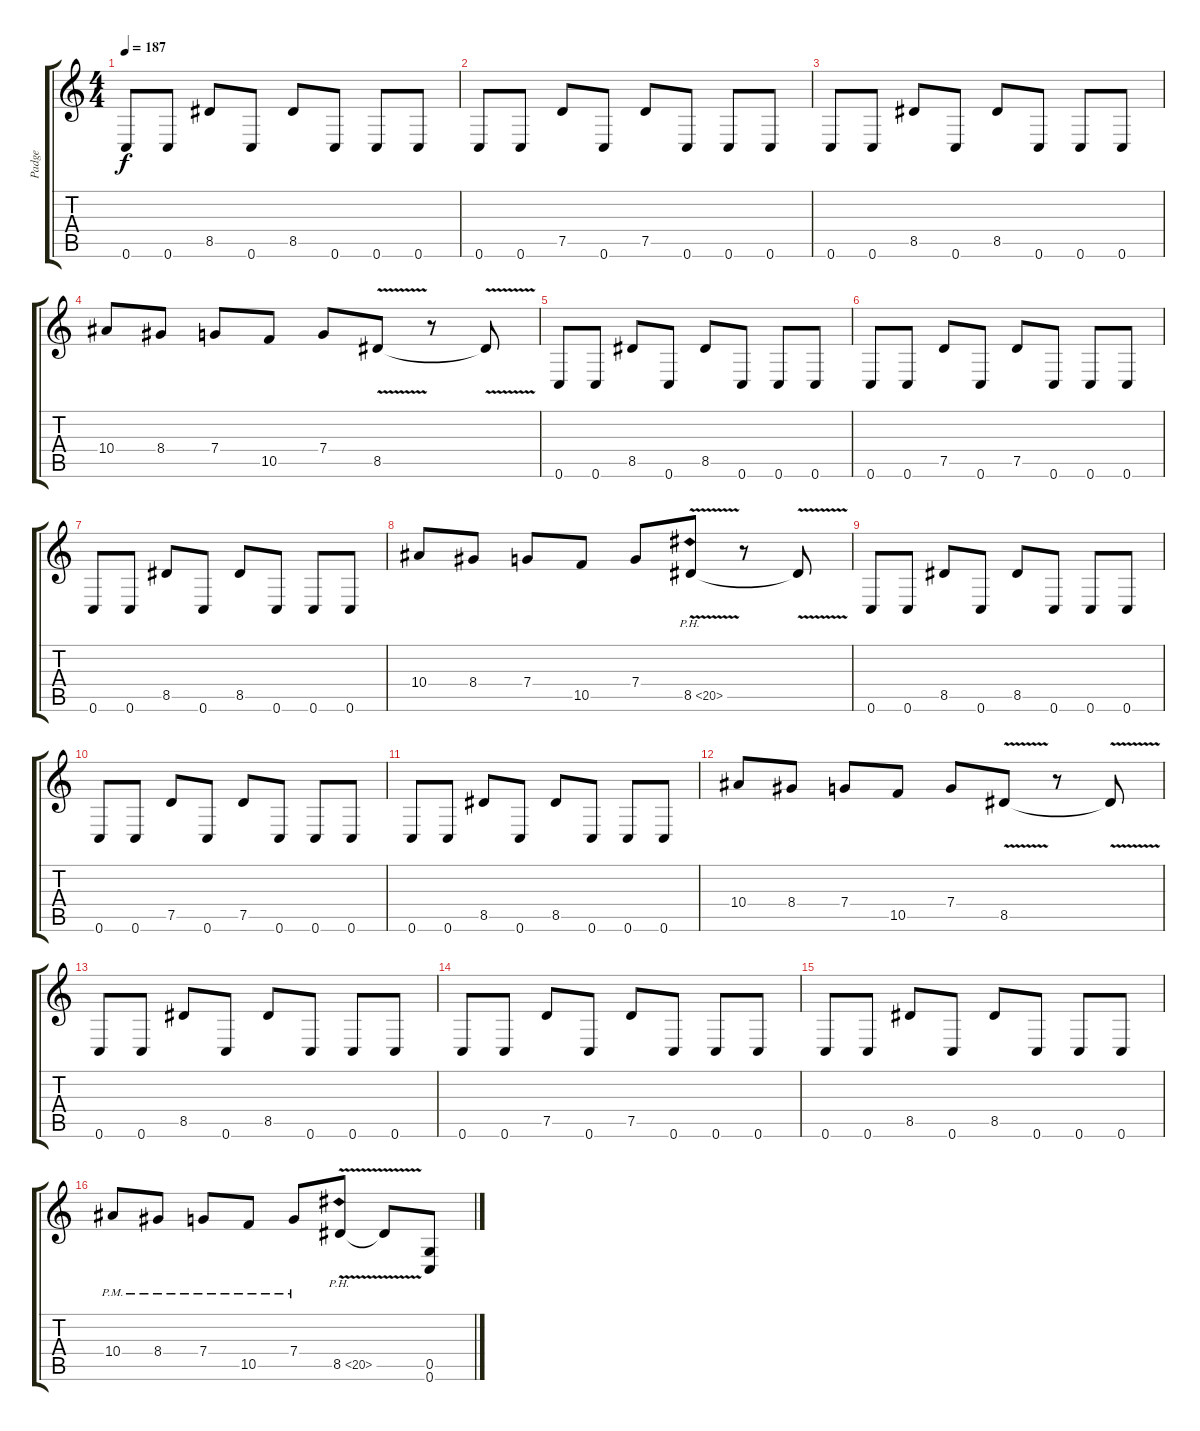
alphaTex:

\track ("Padge" "Padge") {instrument distortionguitar}
\staff {score tabs}
\tuning (D4 A3 F3 C3 G2 C2) {hide}
\ts (4 4)
\tempo 187
\clef g2
\ks c
0.6.8{dy f} 0.6.8 8.5.8 0.6.8 8.5.8 0.6.8 0.6.8 0.6.8 |
0.6.8 0.6.8 7.5.8 0.6.8 7.5.8 0.6.8 0.6.8 0.6.8 |
0.6.8 0.6.8 8.5.8 0.6.8 8.5.8 0.6.8 0.6.8 0.6.8 |
10.4.8 8.4.8 7.4.8 10.5.8 7.4.8 8.5{v}.8 r.8 8.5{t}.8 |
0.6.8 0.6.8 8.5.8 0.6.8 8.5.8 0.6.8 0.6.8 0.6.8 |
0.6.8 0.6.8 7.5.8 0.6.8 7.5.8 0.6.8 0.6.8 0.6.8 |
0.6.8 0.6.8 8.5.8 0.6.8 8.5.8 0.6.8 0.6.8 0.6.8 |
10.4.8 8.4.8 7.4.8 10.5.8 7.4.8 8.5{ph 12 v}.8 r.8 8.5{t}.8 |
0.6.8 0.6.8 8.5.8 0.6.8 8.5.8 0.6.8 0.6.8 0.6.8 |
0.6.8 0.6.8 7.5.8 0.6.8 7.5.8 0.6.8 0.6.8 0.6.8 |
0.6.8 0.6.8 8.5.8 0.6.8 8.5.8 0.6.8 0.6.8 0.6.8 |
10.4.8 8.4.8 7.4.8 10.5.8 7.4.8 8.5{v}.8 r.8 8.5{t}.8 |
0.6.8 0.6.8 8.5.8 0.6.8 8.5.8 0.6.8 0.6.8 0.6.8 |
0.6.8 0.6.8 7.5.8 0.6.8 7.5.8 0.6.8 0.6.8 0.6.8 |
0.6.8 0.6.8 8.5.8 0.6.8 8.5.8 0.6.8 0.6.8 0.6.8 |
10.4{pm}.8 8.4{pm}.8 7.4{pm}.8 10.5{pm}.8 7.4{pm}.8 8.5{ph 12 v}.8 8.5{t}.8 (0.5 0.6).8
